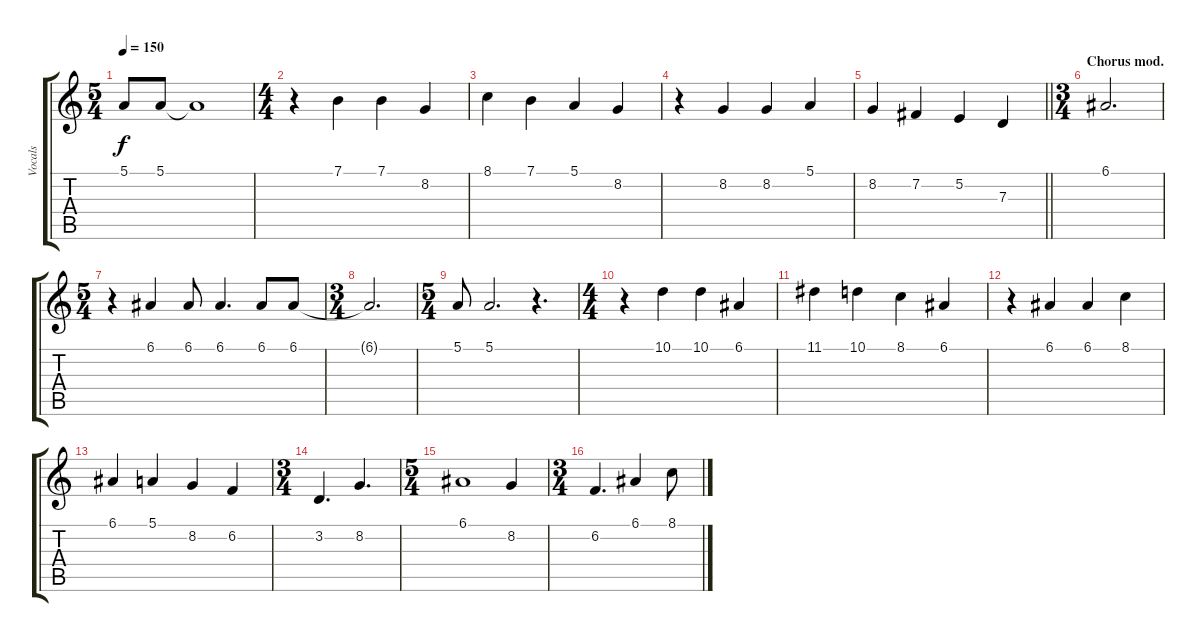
\track ("Vocals" "Vocals") {instrument flute}
\staff {score tabs}
\tuning (E4 B3 G3 D3 A2 E2) {hide}
\ts (5 4)
\tempo 150
\clef g2
\ks c
5.1{t}.8{dy f} 5.1.8 5.1{t}.1 |
\ts (4 4)
r.4 7.1.4 7.1.4 8.2.4 |
8.1.4 7.1.4 5.1.4 8.2.4 |
r.4 8.2.4 8.2.4 5.1.4 |
\barLineRight lightlight
8.2.4 7.2.4 5.2.4 7.3.4 |
\ts (3 4)
\section ("" "Chorus mod.")
6.1.2{d} |
\ts (5 4)
r.4 6.1.4 6.1.8 6.1.4{d} 6.1.8 6.1.8 |
\ts (3 4)
6.1{t}.2{d} |
\ts (5 4)
5.1.8 5.1.2{d} r.4{d} |
\ts (4 4)
r.4 10.1.4 10.1.4 6.1.4 |
11.1.4 10.1.4 8.1.4 6.1.4 |
r.4 6.1.4 6.1.4 8.1.4 |
6.1.4 5.1.4 8.2.4 6.2.4 |
\ts (3 4)
3.2.4{d} 8.2.4{d} |
\ts (5 4)
6.1.1 8.2.4 |
\ts (3 4)
6.2.4{d} 6.1.4 8.1.8
